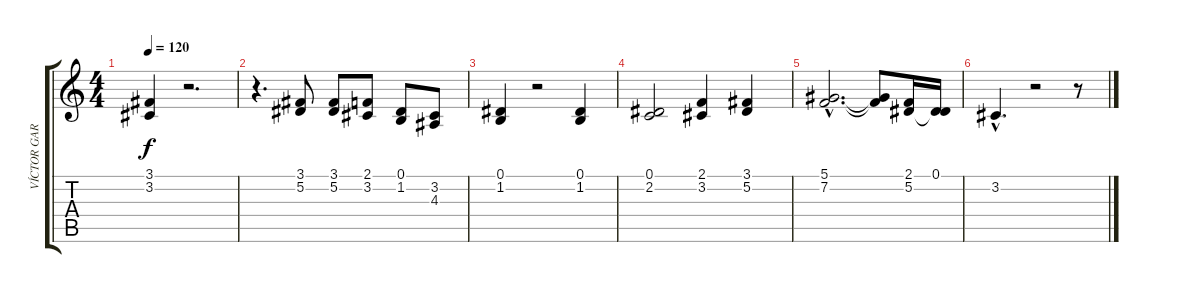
\track ("VÍCTOR GARCÍA" "VÍCTOR GAR") {instrument clarinet}
\staff {score tabs}
\tuning (Eb4 Bb3 Gb3 Db3 Ab2 Eb2) {hide}
\ts (4 4)
\tempo 120
\clef g2
\ks c
(3.1 3.2).4{dy f} r.2{d} |
r.4{d} (3.1 5.2).8 (3.1 5.2).8 (2.1 3.2).8 (0.1 1.2).8 (3.2 4.3).8 |
(0.1 1.2).4 r.2 (0.1 1.2).4 |
(0.1 2.2).2 (2.1 3.2).4 (3.1 5.2).4 |
(5.1{hac} 7.2{hac}).2{d} (5.1{t} 7.2{t}).8 (2.1 5.2).16 (0.1 5.2{t}).16 |
3.2{hac}.4{d} r.2 r.8
